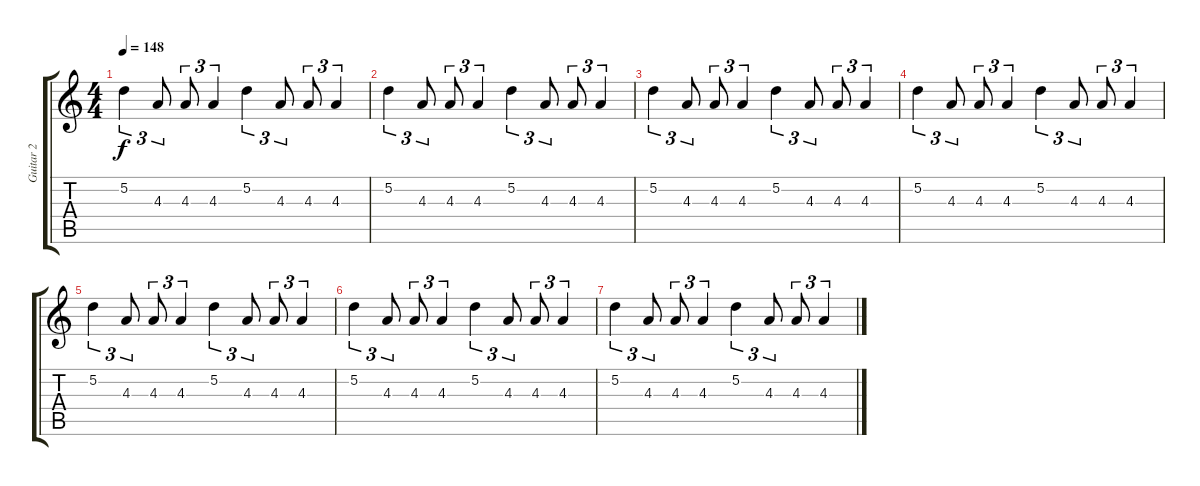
\track ("Guitar 2" "Guitar 2") {instrument distortionguitar}
\staff {score tabs}
\tuning (D4 A3 F3 C3 G2 D2) {hide}
\ts (4 4)
\tempo 148
\clef g2
\ks c
5.2.4{tu (3 2) dy f instrument acousticguitarsteel} 4.3.8{tu (3 2)} 4.3.8{tu (3 2)} 4.3.4{tu (3 2)} 5.2.4{tu (3 2)} 4.3.8{tu (3 2)} 4.3.8{tu (3 2)} 4.3.4{tu (3 2)} |
5.2.4{tu (3 2) volume 4 instrument acousticguitarsteel} 4.3.8{tu (3 2)} 4.3.8{tu (3 2)} 4.3.4{tu (3 2)} 5.2.4{tu (3 2)} 4.3.8{tu (3 2)} 4.3.8{tu (3 2)} 4.3.4{tu (3 2)} |
5.2.4{tu (3 2) instrument acousticguitarsteel} 4.3.8{tu (3 2)} 4.3.8{tu (3 2)} 4.3.4{tu (3 2)} 5.2.4{tu (3 2)} 4.3.8{tu (3 2)} 4.3.8{tu (3 2)} 4.3.4{tu (3 2)} |
5.2.4{tu (3 2) volume 2 instrument acousticguitarsteel} 4.3.8{tu (3 2)} 4.3.8{tu (3 2)} 4.3.4{tu (3 2)} 5.2.4{tu (3 2)} 4.3.8{tu (3 2)} 4.3.8{tu (3 2)} 4.3.4{tu (3 2)} |
5.2.4{tu (3 2) instrument acousticguitarsteel} 4.3.8{tu (3 2)} 4.3.8{tu (3 2)} 4.3.4{tu (3 2)} 5.2.4{tu (3 2)} 4.3.8{tu (3 2)} 4.3.8{tu (3 2)} 4.3.4{tu (3 2)} |
5.2.4{tu (3 2) volume 0 instrument acousticguitarsteel} 4.3.8{tu (3 2)} 4.3.8{tu (3 2)} 4.3.4{tu (3 2)} 5.2.4{tu (3 2)} 4.3.8{tu (3 2)} 4.3.8{tu (3 2)} 4.3.4{tu (3 2)} |
5.2.4{tu (3 2) instrument acousticguitarsteel} 4.3.8{tu (3 2)} 4.3.8{tu (3 2)} 4.3.4{tu (3 2)} 5.2.4{tu (3 2)} 4.3.8{tu (3 2)} 4.3.8{tu (3 2)} 4.3.4{tu (3 2)}
